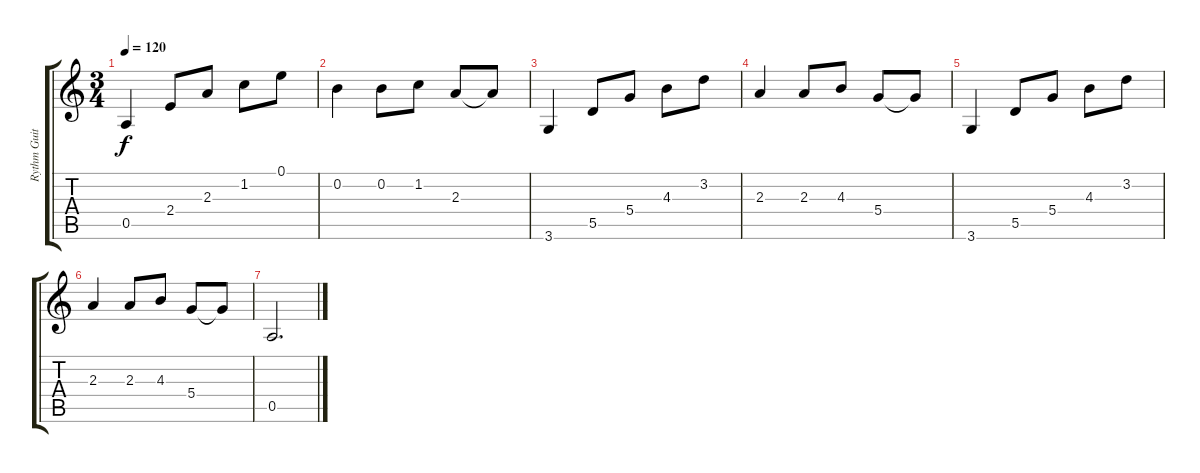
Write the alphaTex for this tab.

\track ("Rythm Guitar" "Rythm Guit") {instrument electricguitarclean}
\staff {score tabs}
\tuning (E4 B3 G3 D3 A2 E2) {hide}
\ts (3 4)
\tempo 120
\clef g2
\ks c
0.5.4{dy f} 2.4.8 2.3.8 1.2.8 0.1.8 |
0.2.4 0.2.8 1.2.8 2.3.8 2.3{t}.8 |
3.6.4 5.5.8 5.4.8 4.3.8 3.2.8 |
2.3.4 2.3.8 4.3.8 5.4.8 5.4{t}.8 |
3.6.4 5.5.8 5.4.8 4.3.8 3.2.8 |
2.3.4 2.3.8 4.3.8 5.4.8 5.4{t}.8 |
0.5.2{d}
